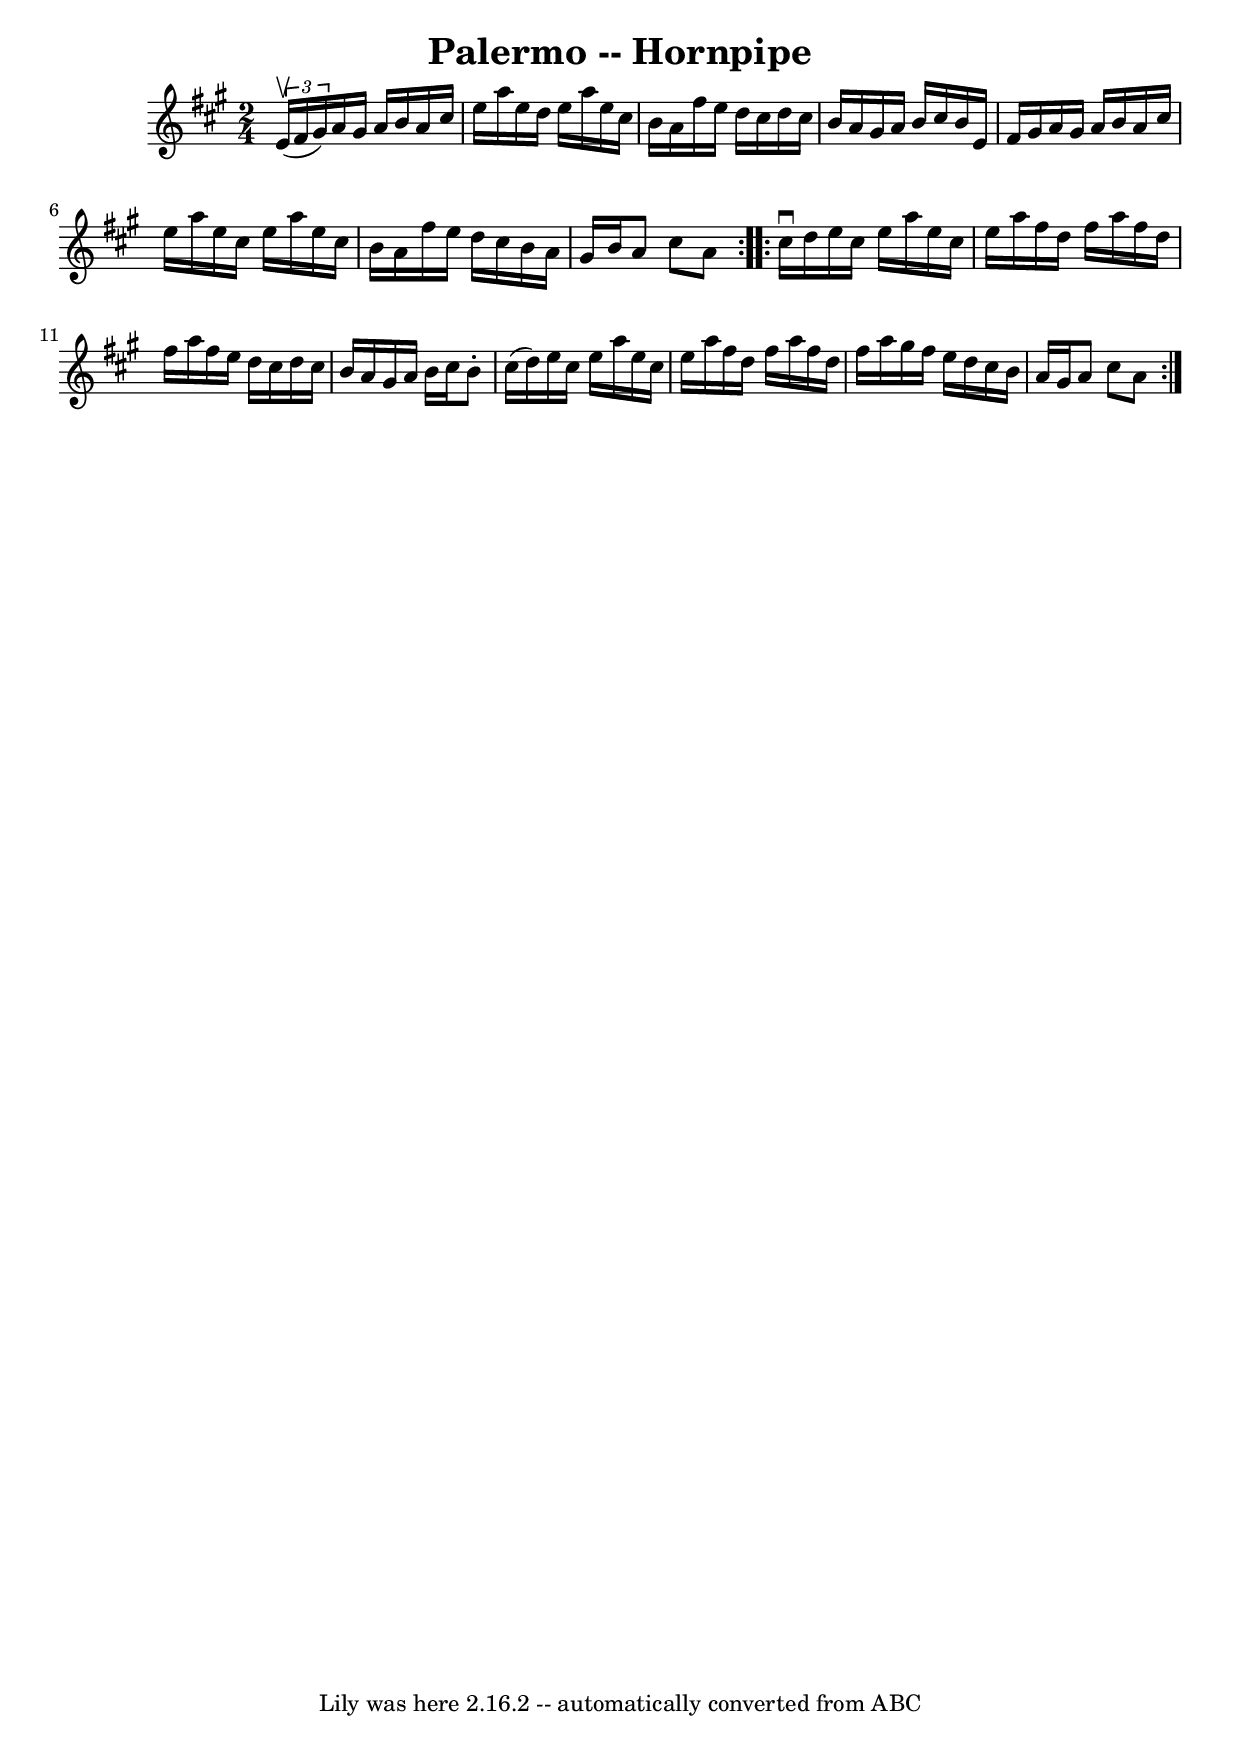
\version "2.16.2"
\include "Mammoth.ily"
\header {
	%% book = "Cole's 1000 Fiddle Tunes"
	crossRefNumber = "1"
	footnotes = ""
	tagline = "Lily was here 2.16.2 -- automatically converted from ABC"
	title = "Palermo -- Hornpipe"
}
voicedefault =  {


\repeat volta 2 {
\time 2/4 
\key a \major   \times 2/3 { e'16 (^\upbow fis'16 gis'16) } 
|
 a'16 gis'16 a'16 b'16 a'16 cis''16 e''16 a''16  
|
 e''16 d''16 e''16 a''16 e''16 cis''16 b'16 a'16 
 |
 fis''16 e''16 d''16 cis''16 d''16 cis''16 b'16    
a'16  |
 gis'16 a'16 b'16 cis''16 b'16 e'16 fis'16    
gis'16  |
 a'16 gis'16 a'16 b'16 a'16 cis''16 e''16 
 a''16  |
 e''16 cis''16 e''16 a''16 e''16 cis''16    
b'16 a'16  |
 fis''16 e''16 d''16 cis''16 b'16 a'16   
 gis'16 b'16  |
 a'8 cis''8 a'8  }     \repeat volta 2 {   
cis''16^\downbow d''16  |
 e''16 cis''16 e''16 a''16    
e''16 cis''16 e''16 a''16  |
 fis''16 d''16 fis''16    
a''16 fis''16 d''16 fis''16 a''16  |
 fis''16 e''16    
d''16 cis''16 d''16 cis''16 b'16 a'16  |
 gis'16 a'16 
 b'16 cis''16 b'8 -. cis''16 (d''16) |
 e''16    
cis''16 e''16 a''16 e''16 cis''16 e''16 a''16  |
   
fis''16 d''16 fis''16 a''16 fis''16 d''16 fis''16 a''16  
|
 gis''16 fis''16 e''16 d''16 cis''16 b'16 a'16    
gis'16  |
 a'8 cis''8 a'8  }   
}

\score{
    <<

	\context Staff="default"
	{
	    \voicedefault 
	}

    >>
	\layout {
	}
	\midi {}
}
